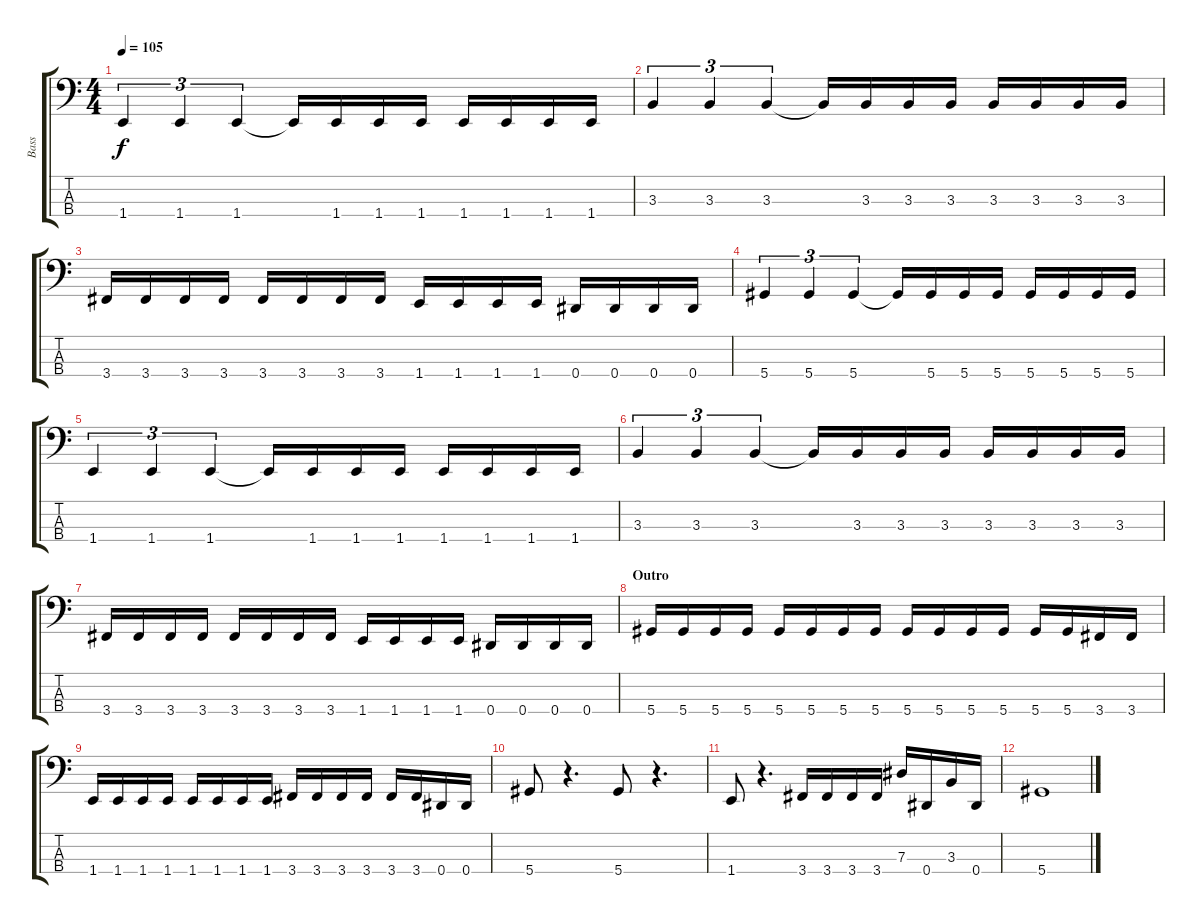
\track ("Bass" "Bass") {instrument electricbassfinger}
\staff {score tabs}
\tuning (Gb2 Db2 Ab1 Eb1) {hide}
\ts (4 4)
\tempo 105
\clef f4
\ks c
1.4.4{tu (3 2) dy f} 1.4.4{tu (3 2)} 1.4.4{tu (3 2)} 1.4{t}.16 1.4.16 1.4.16 1.4.16 1.4.16 1.4.16 1.4.16 1.4.16 |
3.3.4{tu (3 2)} 3.3.4{tu (3 2)} 3.3.4{tu (3 2)} 3.3{t}.16 3.3.16 3.3.16 3.3.16 3.3.16 3.3.16 3.3.16 3.3.16 |
3.4.16 3.4.16 3.4.16 3.4.16 3.4.16 3.4.16 3.4.16 3.4.16 1.4.16 1.4.16 1.4.16 1.4.16 0.4.16 0.4.16 0.4.16 0.4.16 |
5.4.4{tu (3 2)} 5.4.4{tu (3 2)} 5.4.4{tu (3 2)} 5.4{t}.16 5.4.16 5.4.16 5.4.16 5.4.16 5.4.16 5.4.16 5.4.16 |
1.4.4{tu (3 2)} 1.4.4{tu (3 2)} 1.4.4{tu (3 2)} 1.4{t}.16 1.4.16 1.4.16 1.4.16 1.4.16 1.4.16 1.4.16 1.4.16 |
3.3.4{tu (3 2)} 3.3.4{tu (3 2)} 3.3.4{tu (3 2)} 3.3{t}.16 3.3.16 3.3.16 3.3.16 3.3.16 3.3.16 3.3.16 3.3.16 |
3.4.16 3.4.16 3.4.16 3.4.16 3.4.16 3.4.16 3.4.16 3.4.16 1.4.16 1.4.16 1.4.16 1.4.16 0.4.16 0.4.16 0.4.16 0.4.16 |
\section ("" "Outro")
5.4.16 5.4.16 5.4.16 5.4.16 5.4.16 5.4.16 5.4.16 5.4.16 5.4.16 5.4.16 5.4.16 5.4.16 5.4.16 5.4.16 3.4.16 3.4.16 |
1.4.16 1.4.16 1.4.16 1.4.16 1.4.16 1.4.16 1.4.16 1.4.16 3.4.16 3.4.16 3.4.16 3.4.16 3.4.16 3.4.16 0.4.16 0.4.16 |
5.4.8 r.4{d} 5.4.8 r.4{d} |
1.4.8 r.4{d} 3.4.16 3.4.16 3.4.16 3.4.16 7.3.16 0.4.16 3.3.16 0.4.16 |
5.4.1
